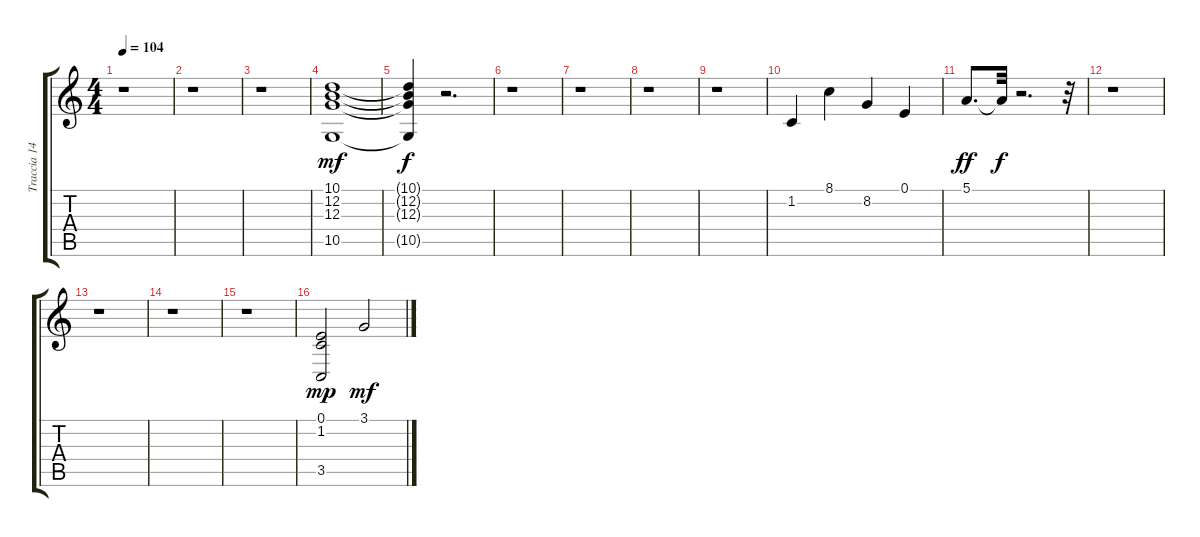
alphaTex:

\track ("Traccia 14" "Traccia 14") {instrument pad7halo}
\staff {score tabs}
\tuning (E4 B3 G3 D3 A2 E2) {hide}
\ts (4 4)
\tempo 104
\clef g2
\ks c
r.1{dy mf} |
r.1 |
r.1 |
(10.1 12.2 12.3 10.5).1 |
(10.1{t} 12.2{t} 12.3{t} 10.5{t}).4{dy f} r.2{d} |
r.1 |
r.1 |
r.1 |
r.1 |
1.2.4 8.1.4 8.2.4 0.1.4 |
5.1.8{d dy ff} 5.1{t}.32{dy f} r.2{d} r.32 |
r.1 |
r.1 |
r.1 |
r.1 |
(0.1 1.2 3.5).2{dy mp} 3.1.2{dy mf}
